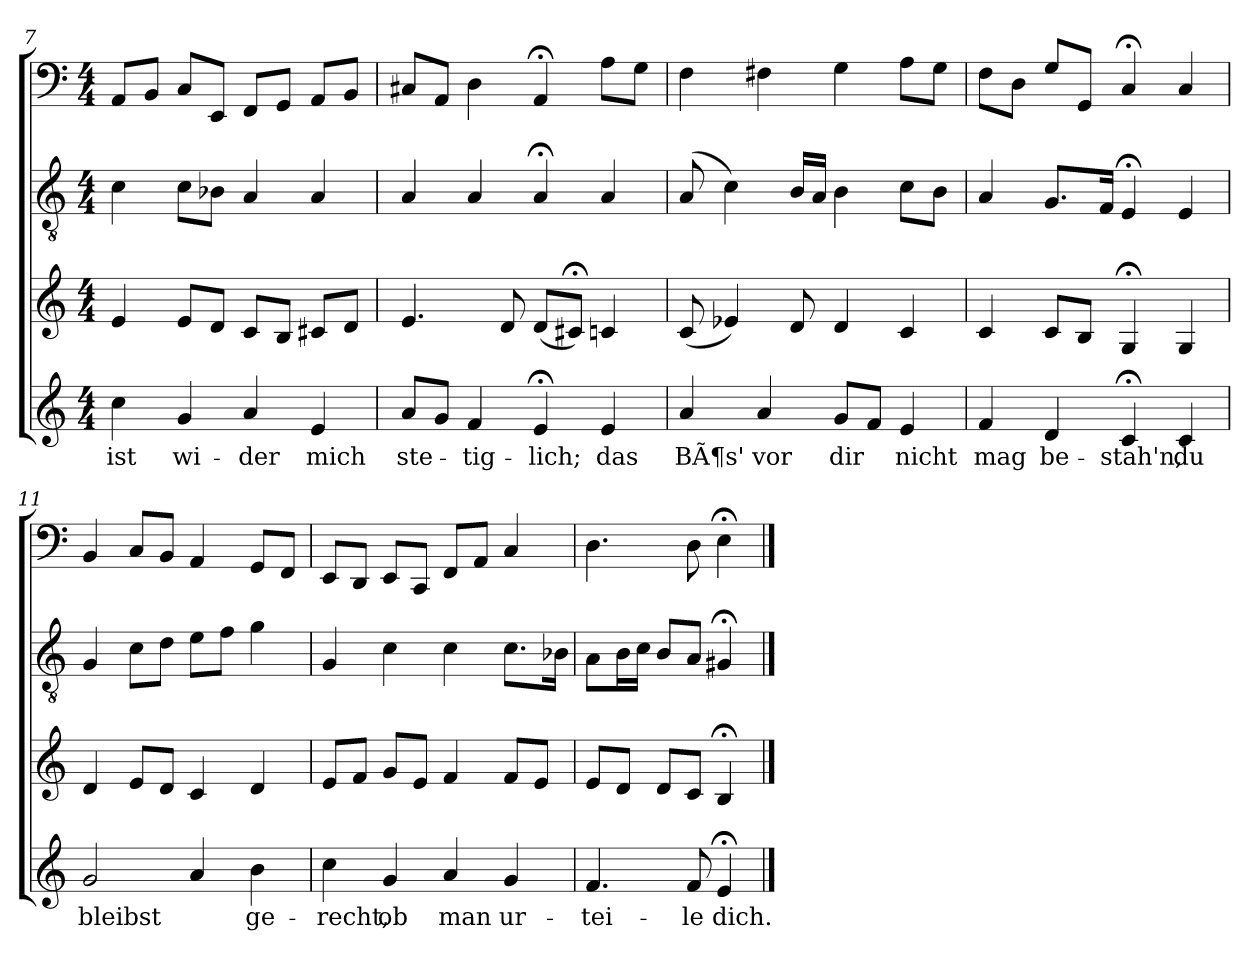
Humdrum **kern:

**kern	**text	**kern	**kern	**kern
*part4	*part4	*part3	*part2	*part1
*staff4	*staff4	*staff3	*staff2	*staff1
*clefG2	*	*clefG2	*clefGv2	*clefF4
*k[]	*	*k[]	*k[]	*k[]
*C:	*	*C:	*C:	*C:
*M4/4	*	*M4/4	*M4/4	*M4/4
=7	=7	=7	=7	=7
4cc	ist	4e	4c	8AAL
.	.	.	.	8BBJ
4g	wi-	8eL	8cL	8CL
.	.	8dJ	8B-XJ	8EEJ
4a	-der	8cL	4A	8FFL
.	.	8BJ	.	8GGJ
4e	mich	8c#XL	4A	8AAL
.	.	8dJ	.	8BBJ
=8	=8	=8	=8	=8
8aL	ste-	4.e	4A	8C#XL
8gJ	.	.	.	8AAJ
4f	-tig-	.	4A	4D
.	.	8d	.	.
4e;<	-lich;	(8dL	4A;<	4AA;<
.	.	8c#X;<J)	.	.
4e	das	4cn	4A	8AL
.	.	.	.	8GJ
=9	=9	=9	=9	=9
4a	BÃ¶s'	(8c	(8A	4F
.	.	4e-X)	4c)	.
4a	vor	.	.	4F#X
.	.	8d	16BLL	.
.	.	.	16AJJ	.
8gL	dir	4d	4B	4G
8fJ	.	.	.	.
4e	nicht	4c	8cL	8AL
.	.	.	8BJ	8GJ
=10	=10	=10	=10	=10
4f	mag	4c	4A	8FL
.	.	.	.	8DJ
4d	be-	8cL	8.GL	8GL
.	.	8BJ	.	8GGJ
.	.	.	16FJk	.
4c;<	-stah'n,	4G;<	4E;<	4C;<
4c	du	4G	4E	4C
=11	=11	=11	=11	=11
2g	bleibst	4d	4G	4BB
.	.	8eL	8cL	8CL
.	.	8dJ	8dJ	8BBJ
4a	.	4c	8eL	4AA
.	.	.	8fJ	.
4b	ge-	4d	4g	8GGL
.	.	.	.	8FFJ
=12	=12	=12	=12	=12
4cc	-recht,	8eL	4G	8EEL
.	.	8fJ	.	8DDJ
4g	ob	8gL	4c	8EEL
.	.	8eJ	.	8CCJ
4a	man	4f	4c	8FFL
.	.	.	.	8AAJ
4g	ur-	8fL	8.cL	4C
.	.	8eJ	.	.
.	.	.	16B-XJk	.
=13	=13	=13	=13	=13
4.f	-tei-	8eL	8AL	4.D
.	.	8dJ	16BL	.
.	.	.	16cJJ	.
.	.	8dL	8BL	.
8f	-le	8cJ	8AJ	8D
4e;<	dich.	4B;<	4G#X;<	4E;<
==	==	==	==	==
*-	*-	*-	*-	*-
